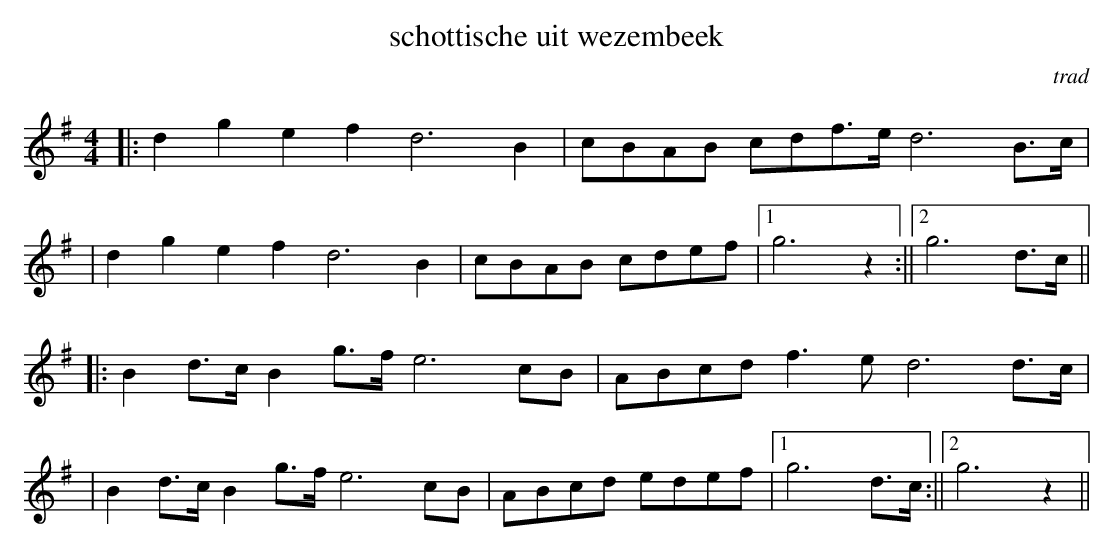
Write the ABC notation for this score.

X:1
T: schottische uit wezembeek
C: trad
M: 4/4
L: 1/4
K: Gmaj
|:dgef d3B|c/B/A/B/ c/d/f/>e/ d3B/>c/|
|dgef d3B|c/B/A/B/ c/d/e/f/|1g3z:||2g3d/>c/||
|:Bd/>c/Bg/>f/e3c/B/|A/B/c/d/ f>e d3d/>c/|
|Bd/>c/Bg/>f/e3c/B/|A/B/c/d/ e/d/e/f/|1g3d/>c/:||2g3z||
